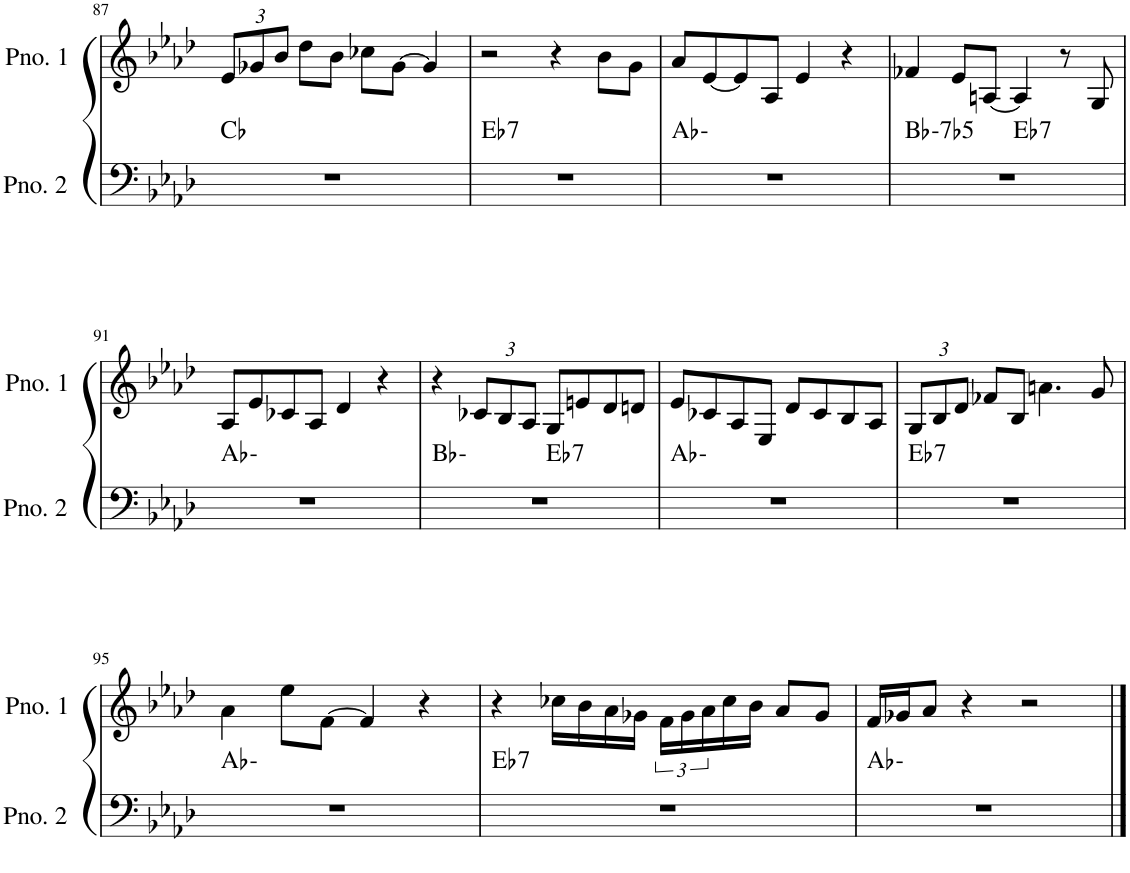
**kern	**harte	**kern
*part2	*part2	*part1
*staff2	*	*staff1
*I"ピアノ 2	*	*I"ピアノ 1
!!LO:PB:g=z
*clefF4	*	*clefG2
*k[b-e-a-d-]	*	*k[b-e-a-d-]
*M4/4	*	*M4/4
*	*	*Xbrackettup
=87	=87	=87
1r	Cb:maj	12e-/L
.	.	12g-X/
.	.	12b-/J
.	.	8dd-\L
.	.	8b-\J
.	.	8cc-X\L
.	.	[8g-\J
.	.	4g-/]
=88	=88	=88
!	!LO:H:kt=7	!
1r	Eb:7	2r
.	.	4r
.	.	8b-\L
.	.	8g\J
=89	=89	=89
1r	Ab:min	8a-/L
.	.	[8e-/
.	.	8e-/]
.	.	8A-/J
.	.	4e-/
.	.	4r
=90	=90	=90
!	!LO:H:kt=-7b5	!
*^	*	*
1r	2ryy	Bb:hdim7	4f-X/
.	.	.	8e-/L
.	.	.	[8An/J
!	!	!LO:H:kt=7	!
.	2ryy	Eb:7	4A/]
.	.	.	8r
.	.	.	8G/
*v	*v	*	*
!!LO:LB:g=z
=91	=91	=91
1r	Ab:min	8A-/L
.	.	8e-/
.	.	8c-X/
.	.	8A-/J
.	.	4d-/
.	.	4r
=92	=92	=92
*^	*	*
1r	2ryy	Bb:min	4r
.	.	.	12c-X/L
.	.	.	12B-/
.	.	.	12A-/J
!	!	!LO:H:kt=7	!
.	2ryy	Eb:7	8G/L
.	.	.	8en/
.	.	.	8d-/
.	.	.	8dn/J
*v	*v	*	*
=93	=93	=93
1r	Ab:min	8e-/L
.	.	8c-X/
.	.	8A-/
.	.	8E-/J
.	.	8d-/L
.	.	8c-/
.	.	8B-/
.	.	8A-/J
=94	=94	=94
!	!LO:H:kt=7	!
1r	Eb:7	12G/L
.	.	12B-/
.	.	12d-/J
.	.	8f-X/L
.	.	8B-/J
.	.	4.an\
.	.	8g/
!!LO:LB:g=z
=95	=95	=95
1r	Ab:min	4a-\
.	.	8ee-\L
.	.	[8f\J
.	.	4f/]
.	.	4r
=96	=96	=96
!	!LO:H:kt=7	!
1r	Eb:7	4r
.	.	16cc-X\LL
.	.	16b-\
.	.	16a-\
.	.	16g-X\JJ
*	*	*brackettup
.	.	24f\LL
.	.	24g-\
.	.	24a-\
.	.	16cc-\
.	.	16b-\JJ
.	.	8a-/L
.	.	8g-/J
=97	=97	=97
1r	Ab:min	16f/LL
.	.	16g-X/J
.	.	8a-/J
.	.	4r
.	.	2r
==	==	==
*-	*-	*-
